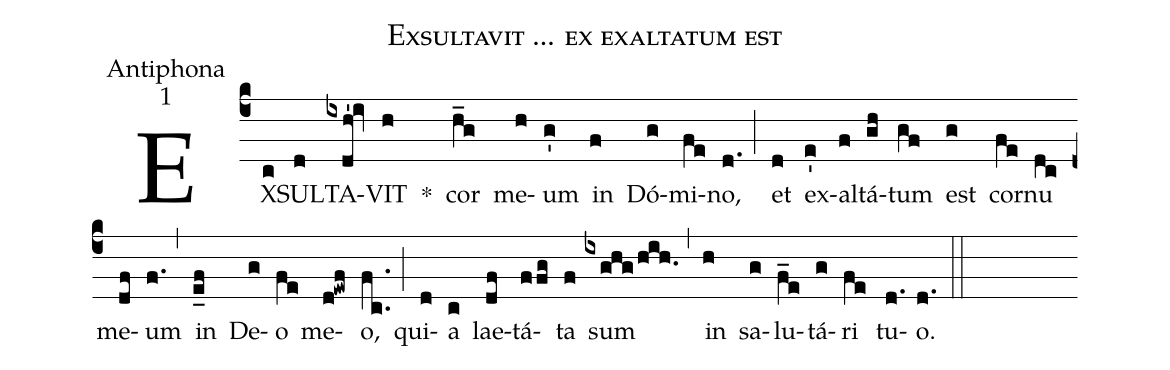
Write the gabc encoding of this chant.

name:Exsultavit ... ex exaltatum est;
office-part:Antiphona;
mode:1;
%%
(c4) EX(c)SUL(d)TA(ixdh'!iv)VIT(h) *() cor(h_g) me(h)um(g') in(f) Dó(g)mi(fe)no,(d.) (;) et(d) ex(e')al(f)tá(gh)tum(gf) est(g) cor(fe)nu(dc) me(df)um(f.) (,) in(e_f) De(g)o(fe) me(d!ewf)o,(fc..) (;) qui(d)a(c) lae(df)tá(ffg)ta(f) sum(ixghg/hih.) (,) in(h) sa(g)lu(f_e)tá(g)ri(fe) tu(d.)o.(d.) (::)
